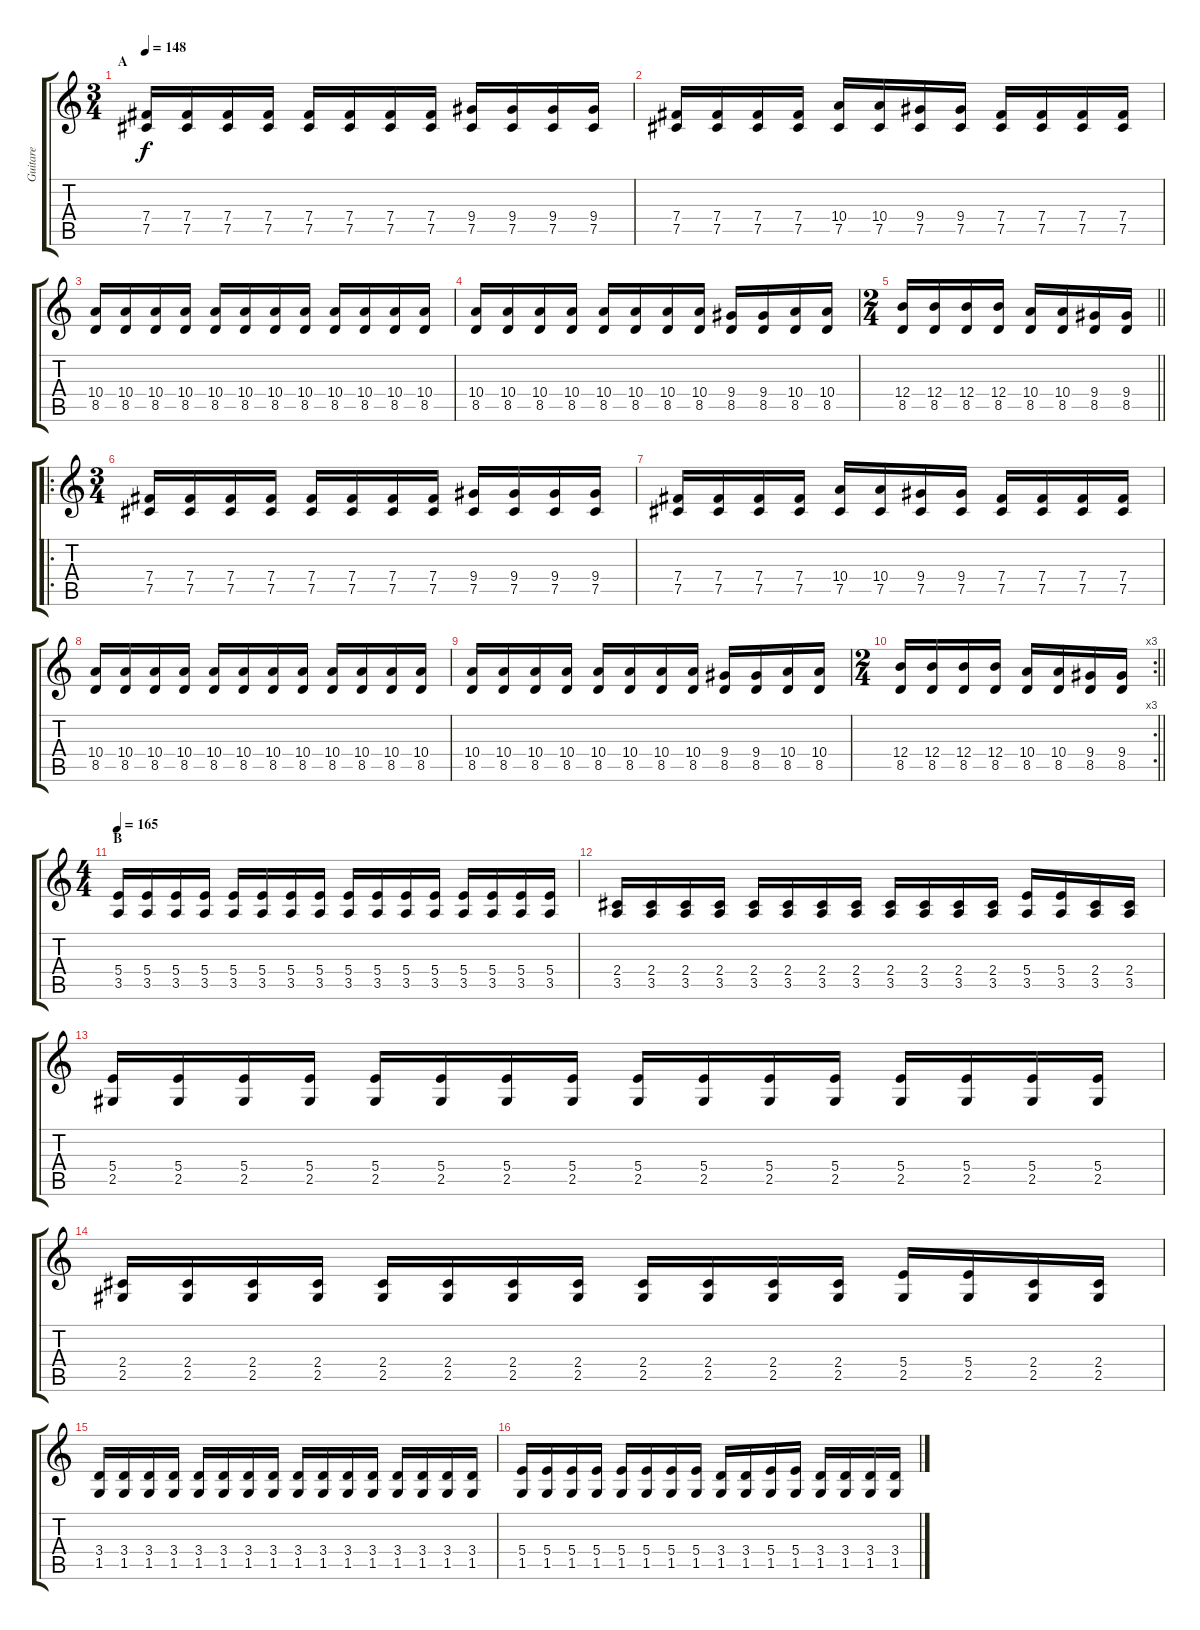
\track ("Guitare" "Guitare") {instrument distortionguitar}
\staff {score tabs}
\tuning (Db4 Ab3 E3 B2 Gb2 Db2) {hide}
\ts (3 4)
\section ("" "A")
\tempo 148
\clef g2
\ks c
(7.4 7.5).16{dy f} (7.4 7.5).16 (7.4 7.5).16 (7.4 7.5).16 (7.4 7.5).16 (7.4 7.5).16 (7.4 7.5).16 (7.4 7.5).16 (9.4 7.5).16 (9.4 7.5).16 (9.4 7.5).16 (9.4 7.5).16 |
(7.4 7.5).16 (7.4 7.5).16 (7.4 7.5).16 (7.4 7.5).16 (10.4 7.5).16 (10.4 7.5).16 (9.4 7.5).16 (9.4 7.5).16 (7.4 7.5).16 (7.4 7.5).16 (7.4 7.5).16 (7.4 7.5).16 |
(10.4 8.5).16 (10.4 8.5).16 (10.4 8.5).16 (10.4 8.5).16 (10.4 8.5).16 (10.4 8.5).16 (10.4 8.5).16 (10.4 8.5).16 (10.4 8.5).16 (10.4 8.5).16 (10.4 8.5).16 (10.4 8.5).16 |
(10.4 8.5).16 (10.4 8.5).16 (10.4 8.5).16 (10.4 8.5).16 (10.4 8.5).16 (10.4 8.5).16 (10.4 8.5).16 (10.4 8.5).16 (9.4 8.5).16 (9.4 8.5).16 (10.4 8.5).16 (10.4 8.5).16 |
\ts (2 4)
\barLineRight lightlight
(12.4 8.5).16 (12.4 8.5).16 (12.4 8.5).16 (12.4 8.5).16 (10.4 8.5).16 (10.4 8.5).16 (9.4 8.5).16 (9.4 8.5).16 |
\ro
\ts (3 4)
\section ("" "")
(7.4 7.5).16 (7.4 7.5).16 (7.4 7.5).16 (7.4 7.5).16 (7.4 7.5).16 (7.4 7.5).16 (7.4 7.5).16 (7.4 7.5).16 (9.4 7.5).16 (9.4 7.5).16 (9.4 7.5).16 (9.4 7.5).16 |
(7.4 7.5).16 (7.4 7.5).16 (7.4 7.5).16 (7.4 7.5).16 (10.4 7.5).16 (10.4 7.5).16 (9.4 7.5).16 (9.4 7.5).16 (7.4 7.5).16 (7.4 7.5).16 (7.4 7.5).16 (7.4 7.5).16 |
(10.4 8.5).16 (10.4 8.5).16 (10.4 8.5).16 (10.4 8.5).16 (10.4 8.5).16 (10.4 8.5).16 (10.4 8.5).16 (10.4 8.5).16 (10.4 8.5).16 (10.4 8.5).16 (10.4 8.5).16 (10.4 8.5).16 |
(10.4 8.5).16 (10.4 8.5).16 (10.4 8.5).16 (10.4 8.5).16 (10.4 8.5).16 (10.4 8.5).16 (10.4 8.5).16 (10.4 8.5).16 (9.4 8.5).16 (9.4 8.5).16 (10.4 8.5).16 (10.4 8.5).16 |
\rc 3
\ts (2 4)
\barLineRight lightlight
(12.4 8.5).16 (12.4 8.5).16 (12.4 8.5).16 (12.4 8.5).16 (10.4 8.5).16 (10.4 8.5).16 (9.4 8.5).16 (9.4 8.5).16 |
\ts (4 4)
\section ("" "B")
\tempo 165
(5.4 3.5).16 (5.4 3.5).16 (5.4 3.5).16 (5.4 3.5).16 (5.4 3.5).16 (5.4 3.5).16 (5.4 3.5).16 (5.4 3.5).16 (5.4 3.5).16 (5.4 3.5).16 (5.4 3.5).16 (5.4 3.5).16 (5.4 3.5).16 (5.4 3.5).16 (5.4 3.5).16 (5.4 3.5).16 |
(2.4 3.5).16 (2.4 3.5).16 (2.4 3.5).16 (2.4 3.5).16 (2.4 3.5).16 (2.4 3.5).16 (2.4 3.5).16 (2.4 3.5).16 (2.4 3.5).16 (2.4 3.5).16 (2.4 3.5).16 (2.4 3.5).16 (5.4 3.5).16 (5.4 3.5).16 (2.4 3.5).16 (2.4 3.5).16 |
(5.4 2.5).16 (5.4 2.5).16 (5.4 2.5).16 (5.4 2.5).16 (5.4 2.5).16 (5.4 2.5).16 (5.4 2.5).16 (5.4 2.5).16 (5.4 2.5).16 (5.4 2.5).16 (5.4 2.5).16 (5.4 2.5).16 (5.4 2.5).16 (5.4 2.5).16 (5.4 2.5).16 (5.4 2.5).16 |
(2.4 2.5).16 (2.4 2.5).16 (2.4 2.5).16 (2.4 2.5).16 (2.4 2.5).16 (2.4 2.5).16 (2.4 2.5).16 (2.4 2.5).16 (2.4 2.5).16 (2.4 2.5).16 (2.4 2.5).16 (2.4 2.5).16 (5.4 2.5).16 (5.4 2.5).16 (2.4 2.5).16 (2.4 2.5).16 |
(3.4 1.5).16 (3.4 1.5).16 (3.4 1.5).16 (3.4 1.5).16 (3.4 1.5).16 (3.4 1.5).16 (3.4 1.5).16 (3.4 1.5).16 (3.4 1.5).16 (3.4 1.5).16 (3.4 1.5).16 (3.4 1.5).16 (3.4 1.5).16 (3.4 1.5).16 (3.4 1.5).16 (3.4 1.5).16 |
(5.4 1.5).16 (5.4 1.5).16 (5.4 1.5).16 (5.4 1.5).16 (5.4 1.5).16 (5.4 1.5).16 (5.4 1.5).16 (5.4 1.5).16 (3.4 1.5).16 (3.4 1.5).16 (5.4 1.5).16 (5.4 1.5).16 (3.4 1.5).16 (3.4 1.5).16 (3.4 1.5).16 (3.4 1.5).16
